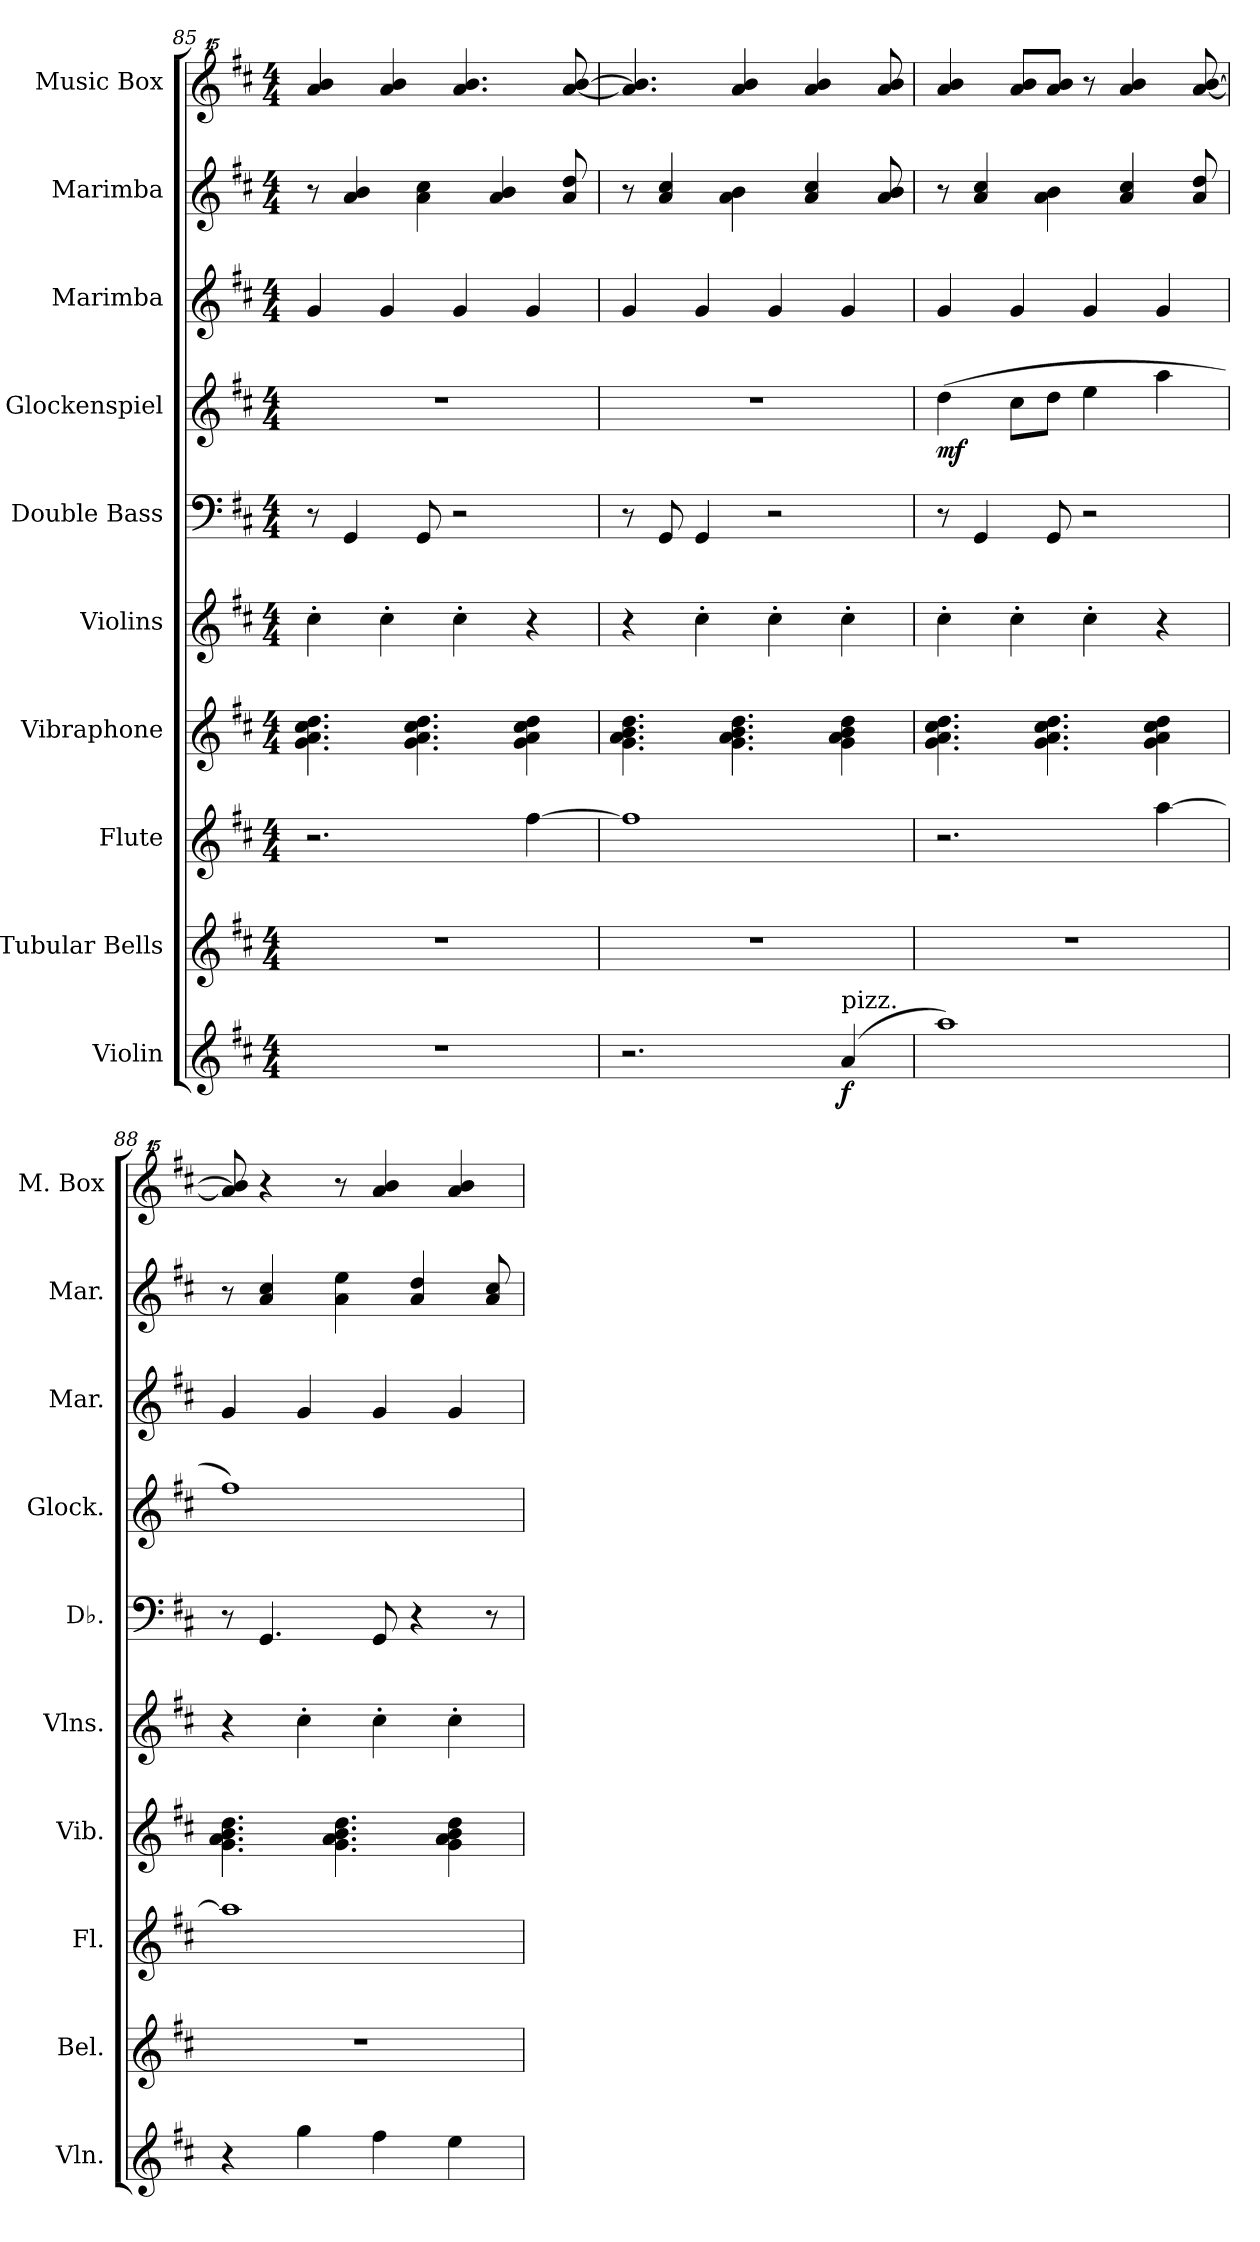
**kern	**dynam	**kern	**kern	**kern	**kern	**kern	**kern	**dynam	**kern	**kern	**kern
*part10	*part10	*part9	*part8	*part7	*part6	*part5	*part4	*part4	*part3	*part2	*part1
*staff10	*staff10	*staff9	*staff8	*staff7	*staff6	*staff5	*staff4	*staff4	*staff3	*staff2	*staff1
*I"Violin	*	*I"Tubular Bells	*I"Flute	*I"Vibraphone	*I"Violins	*I"Double Bass	*I"Glockenspiel	*	*I"Marimba	*I"Marimba	*I"Music Box
*I'Vln.	*	*I'Bel.	*I'Fl.	*I'Vib.	*I'Vlns.	*I'Db.	*I'Glock.	*	*I'Mar.	*I'Mar.	*I'M. Box
*clefG2	*	*clefG2	*clefG2	*clefG2	*clefG2	*clefF4	*clefG2	*	*clefG2	*clefG2	*clefG^^2
*	*	*	*	*	*	*ITrd7c12	*ITrd-14c-24	*	*	*	*
*k[f#c#]	*	*k[f#c#]	*k[f#c#]	*k[f#c#]	*k[f#c#]	*k[f#c#]	*k[f#c#]	*	*k[f#c#]	*k[f#c#]	*k[f#c#]
*M4/4	*	*M4/4	*M4/4	*M4/4	*M4/4	*M4/4	*M4/4	*	*M4/4	*M4/4	*M4/4
=85	=85	=85	=85	=85	=85	=85	=85	=85	=85	=85	=85
1r	.	1r	2.r	4.g\ 4.a\ 4.cc#\ 4.dd\	4cc#'\	8r	1r	.	4g/	8r	4aaa/ 4bbb/
.	.	.	.	.	.	4GGG/	.	.	.	4a/ 4b/	.
.	.	.	.	.	4cc#'\	.	.	.	4g/	.	4aaa/ 4bbb/
.	.	.	.	4.g\ 4.a\ 4.cc#\ 4.dd\	.	8GGG/	.	.	.	4a\ 4cc#\	.
.	.	.	.	.	4cc#'\	2r	.	.	4g/	.	4.aaa/ 4.bbb/
.	.	.	.	.	.	.	.	.	.	4a/ 4b/	.
.	.	.	[4ff#\	4g\ 4a\ 4cc#\ 4dd\	4r	.	.	.	4g/	.	.
.	.	.	.	.	.	.	.	.	.	8a/ 8dd/	[8aaa/ [8bbb/
=86	=86	=86	=86	=86	=86	=86	=86	=86	=86	=86	=86
2.r	.	1r	1ff#]	4.g\ 4.a\ 4.b\ 4.dd\	4r	8r	1r	.	4g/	8r	4.aaa/] 4.bbb/]
.	.	.	.	.	.	8GGG/	.	.	.	4a/ 4cc#/	.
.	.	.	.	.	4cc#'\	4GGG/	.	.	4g/	.	.
.	.	.	.	4.g\ 4.a\ 4.b\ 4.dd\	.	.	.	.	.	4a\ 4b\	4aaa/ 4bbb/
.	.	.	.	.	4cc#'\	2r	.	.	4g/	.	.
.	.	.	.	.	.	.	.	.	.	4a/ 4cc#/	4aaa/ 4bbb/
!LO:TX:a:t=pizz.	!	!	!	!	!	!	!	!	!	!	!
!	!LO:DY:b	!	!	!	!	!	!	!	!	!	!
(4a/	f	.	.	4g\ 4a\ 4b\ 4dd\	4cc#'\	.	.	.	4g/	.	.
.	.	.	.	.	.	.	.	.	.	8a/ 8b/	8aaa/ 8bbb/
=87	=87	=87	=87	=87	=87	=87	=87	=87	=87	=87	=87
!	!	!	!	!	!	!	!	!LO:DY:b	!	!	!
1aa)	.	1r	2.r	4.g\ 4.a\ 4.cc#\ 4.dd\	4cc#'\	8r	(4dddd\	mf	4g/	8r	4aaa/ 4bbb/
.	.	.	.	.	.	4GGG/	.	.	.	4a/ 4cc#/	.
.	.	.	.	.	4cc#'\	.	8cccc#\L	.	4g/	.	8aaa/ 8bbb/L
.	.	.	.	4.g\ 4.a\ 4.cc#\ 4.dd\	.	8GGG/	8dddd\J	.	.	4a\ 4b\	8aaa/ 8bbb/J
.	.	.	.	.	4cc#'\	2r	4eeee\	.	4g/	.	8r
.	.	.	.	.	.	.	.	.	.	4a/ 4cc#/	4aaa/ 4bbb/
.	.	.	[4aa\	4g\ 4a\ 4cc#\ 4dd\	4r	.	4aaaa\	.	4g/	.	.
.	.	.	.	.	.	.	.	.	.	8a/ 8dd/	[8aaa/ [8bbb/
=88	=88	=88	=88	=88	=88	=88	=88	=88	=88	=88	=88
4r	.	1r	1aa]	4.g\ 4.a\ 4.b\ 4.dd\	4r	8r	1ffff#)	.	4g/	8r	8aaa/] 8bbb/]
.	.	.	.	.	.	4.GGG/	.	.	.	4a/ 4cc#/	4r
4gg\	.	.	.	.	4cc#'\	.	.	.	4g/	.	.
.	.	.	.	4.g\ 4.a\ 4.b\ 4.dd\	.	.	.	.	.	4a\ 4ee\	8r
4ff#\	.	.	.	.	4cc#'\	8GGG/	.	.	4g/	.	4aaa/ 4bbb/
.	.	.	.	.	.	4r	.	.	.	4a/ 4dd/	.
4ee\	.	.	.	4g\ 4a\ 4b\ 4dd\	4cc#'\	.	.	.	4g/	.	4aaa/ 4bbb/
.	.	.	.	.	.	8r	.	.	.	8a/ 8cc#/	.
=	=	=	=	=	=	=	=	=	=	=	=
*-	*-	*-	*-	*-	*-	*-	*-	*-	*-	*-	*-
